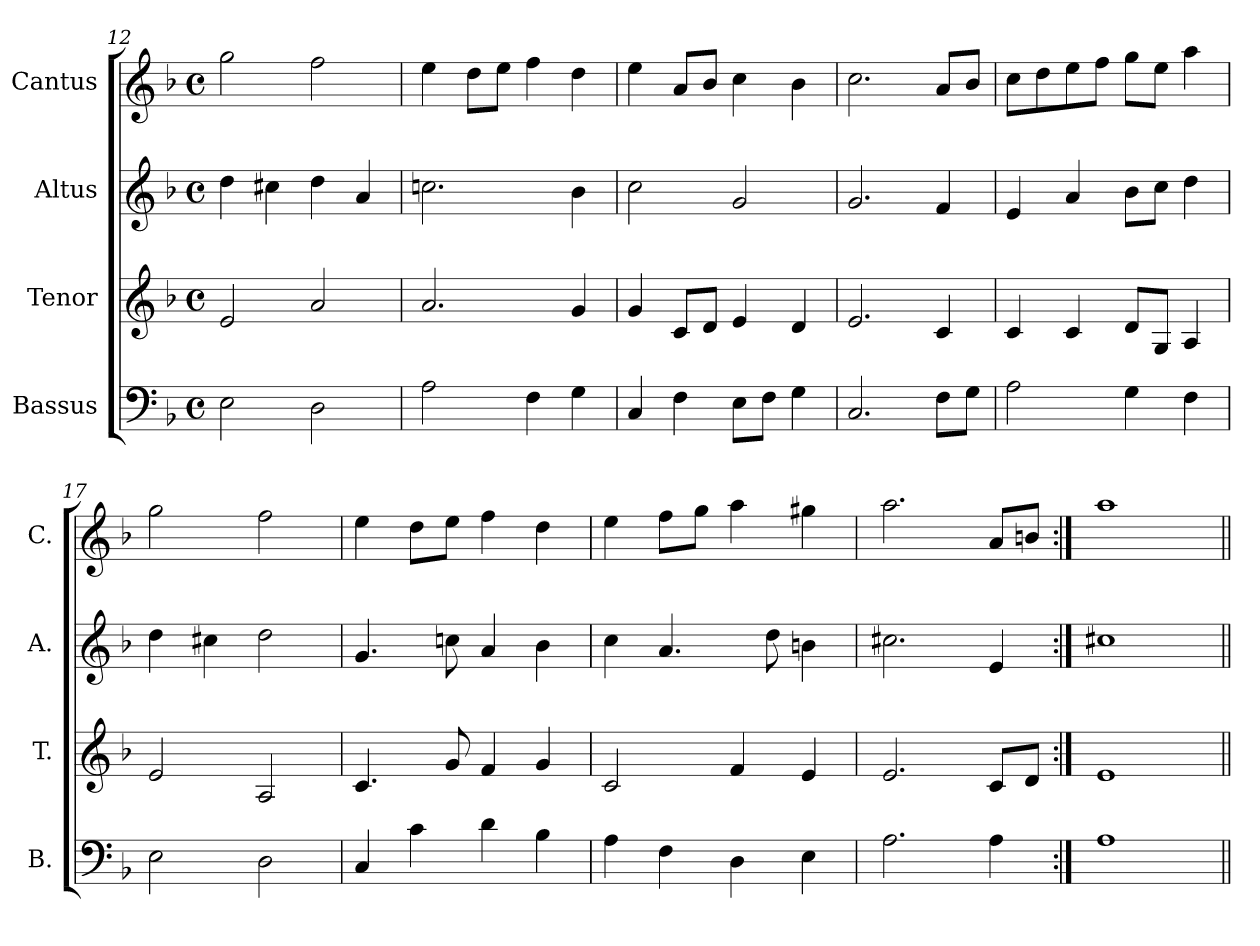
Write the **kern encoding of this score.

**kern	**kern	**kern	**kern
*part4	*part3	*part2	*part1
*staff4	*staff3	*staff2	*staff1
*I"Bassus	*I"Tenor	*I"Altus	*I"Cantus
*I'B.	*I'T.	*I'A.	*I'C.
*clefF4	*clefG2	*clefG2	*clefG2
*k[b-]	*k[b-]	*k[b-]	*k[b-]
*F:	*F:	*F:	*F:
*M4/4	*M4/4	*M4/4	*M4/4
*met(c)	*met(c)	*met(c)	*met(c)
=12	=12	=12	=12
2E\	2e/	4dd\	2gg\
.	.	4cc#X\	.
2D\	2a/	4dd\	2ff\
.	.	4a/	.
=13	=13	=13	=13
2A\	2.a/	2.ccn\	4ee\
.	.	.	8dd\L
.	.	.	8ee\J
4F\	.	.	4ff\
4G\	4g/	4b-\	4dd\
=14	=14	=14	=14
4C/	4g/	2cc\	4ee\
4F\	8c/L	.	8a/L
.	8d/J	.	8b-/J
8E\L	4e/	2g/	4cc\
8F\J	.	.	.
4G\	4d/	.	4b-\
=15	=15	=15	=15
2.C/	2.e/	2.g/	2.cc\
8F\L	4c/	4f/	8a/L
8G\J	.	.	8b-/J
=16	=16	=16	=16
2A\	4c/	4e/	8cc\L
.	.	.	8dd\
.	4c/	4a/	8ee\
.	.	.	8ff\J
4G\	8d/L	8b-\L	8gg\L
.	8G/J	8cc\J	8ee\J
4F\	4A/	4dd\	4aa\
=17	=17	=17	=17
2E\	2e/	4dd\	2gg\
.	.	4cc#X\	.
2D\	2A/	2dd\	2ff\
=18	=18	=18	=18
4C/	4.c/	4.g/	4ee\
4c\	.	.	8dd\L
.	8g/	8ccn\	8ee\J
4d\	4f/	4a/	4ff\
4B-\	4g/	4b-\	4dd\
=19	=19	=19	=19
4A\	2c/	4cc\	4ee\
4F\	.	4.a/	8ff\L
.	.	.	8gg\J
4D\	4f/	.	4aa\
.	.	8dd\	.
4E\	4e/	4bn\	4gg#X\
=20	=20	=20	=20
2.A\	2.e/	2.cc#X\	2.aa\
4A\	8c/L	4e/	8a/L
.	8d/J	.	8bn/J
=21:|!	=21:|!	=21:|!	=21:|!
1A	1e	1cc#X	1aa
=||	=||	=||	=||
*-	*-	*-	*-
